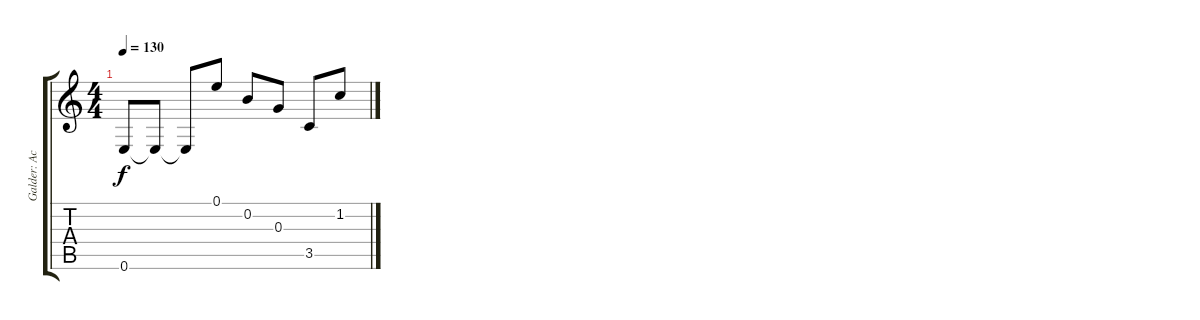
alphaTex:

\track ("Galder: Acoustic/Lead" "Galder: Ac") {instrument acousticguitarsteel}
\staff {score tabs}
\tuning (E4 B3 G3 D3 A2 E2) {hide}
\ts (4 4)
\tempo 130
\clef g2
\ks c
0.6{t}.8{dy f} 0.6{t}.8 0.6{t}.8 0.1.8 0.2.8 0.3.8 3.5.8 1.2.8
